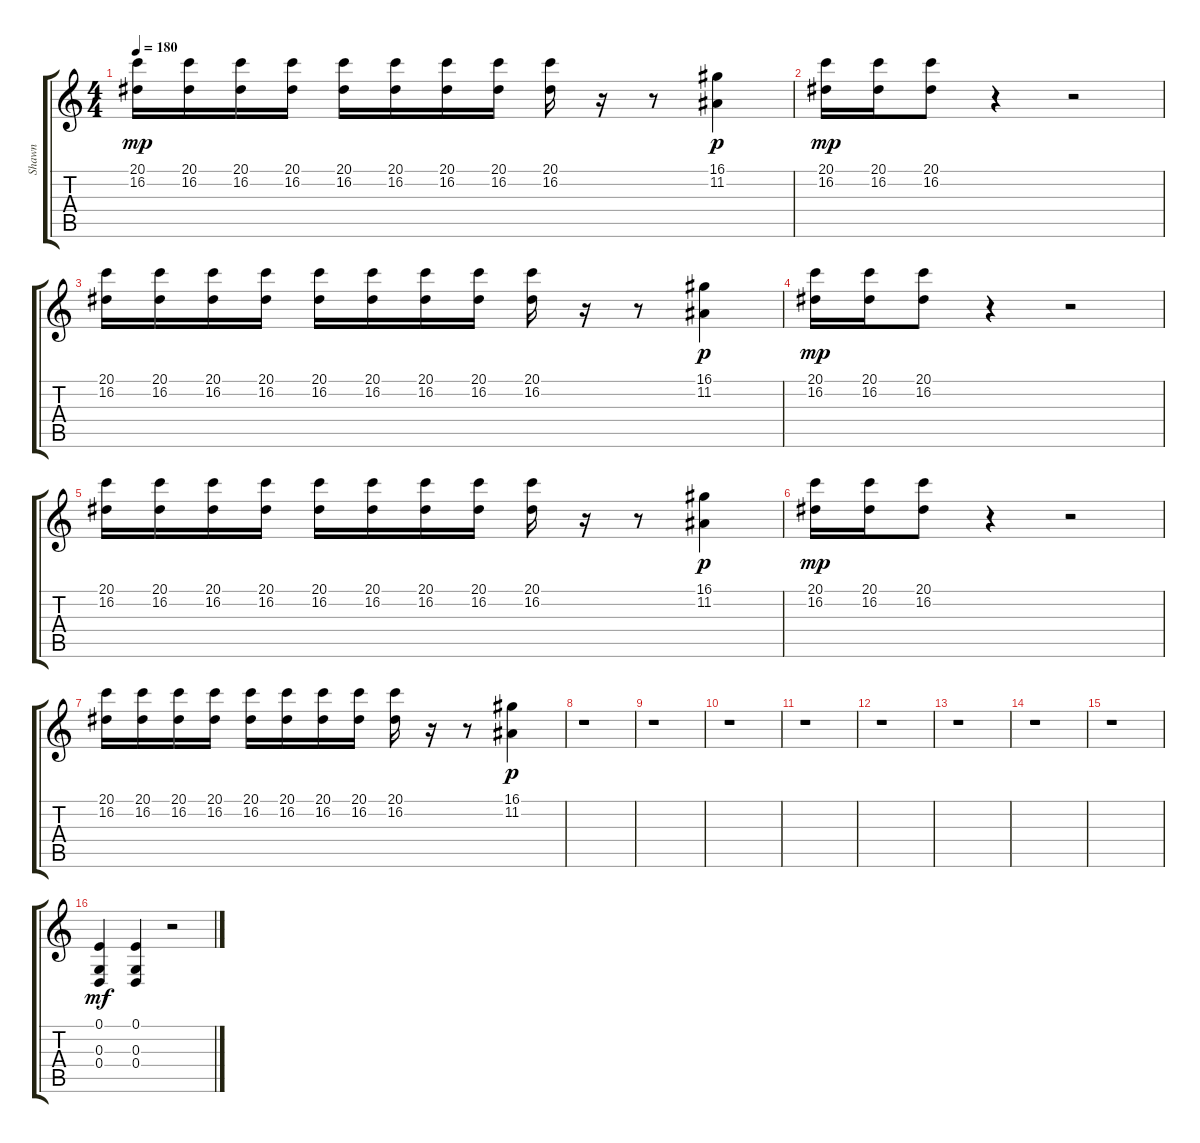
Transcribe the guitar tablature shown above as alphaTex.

\track ("Shawn" "Shawn") {instrument melodictom}
\staff {score tabs}
\tuning (E4 B3 G3 D3 A2 E2) {hide}
\ts (4 4)
\tempo 180
\clef g2
\ks c
(20.1 16.2).16{dy mp} (20.1 16.2).16 (20.1 16.2).16 (20.1 16.2).16 (20.1 16.2).16 (20.1 16.2).16 (20.1 16.2).16 (20.1 16.2).16 (20.1 16.2).16 r.16 r.8 (16.1 11.2).4{dy p} |
(20.1 16.2).16{dy mp} (20.1 16.2).16 (20.1 16.2).8 r.4 r.2 |
(20.1 16.2).16 (20.1 16.2).16 (20.1 16.2).16 (20.1 16.2).16 (20.1 16.2).16 (20.1 16.2).16 (20.1 16.2).16 (20.1 16.2).16 (20.1 16.2).16 r.16 r.8 (16.1 11.2).4{dy p} |
(20.1 16.2).16{dy mp} (20.1 16.2).16 (20.1 16.2).8 r.4 r.2 |
(20.1 16.2).16 (20.1 16.2).16 (20.1 16.2).16 (20.1 16.2).16 (20.1 16.2).16 (20.1 16.2).16 (20.1 16.2).16 (20.1 16.2).16 (20.1 16.2).16 r.16 r.8 (16.1 11.2).4{dy p} |
(20.1 16.2).16{dy mp} (20.1 16.2).16 (20.1 16.2).8 r.4 r.2 |
(20.1 16.2).16 (20.1 16.2).16 (20.1 16.2).16 (20.1 16.2).16 (20.1 16.2).16 (20.1 16.2).16 (20.1 16.2).16 (20.1 16.2).16 (20.1 16.2).16 r.16 r.8 (16.1 11.2).4{dy p} |
r.1 |
r.1 |
r.1 |
r.1 |
r.1 |
r.1 |
r.1 |
r.1 |
(0.1 0.3 0.4).4{dy mf volume 16 instrument melodictom} (0.1 0.3 0.4).4 r.2
